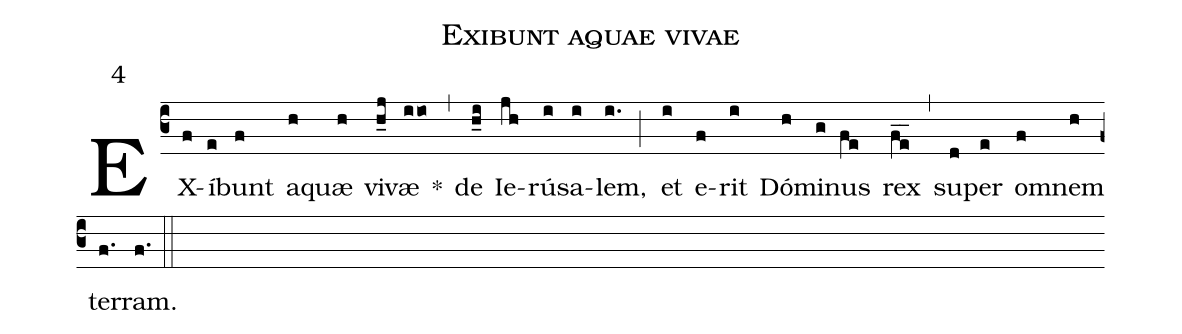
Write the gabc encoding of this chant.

name: Exibunt aquae vivae;
mode: 4;
%%
(c3)
EX(f)í(e)bunt(f) a(h)quæ(h) vi(h_j)væ(iio) *(,)
de(h_i) Ie(jh)rú(i)sa(i)lem,(i.) (;)
et(i) e(f)rit(i) Dó(h)mi(g)nus(fe) rex(fe__) (,)
su(d)per(e) om(f)nem(h) ter(f.)ram.(f.) (::)
